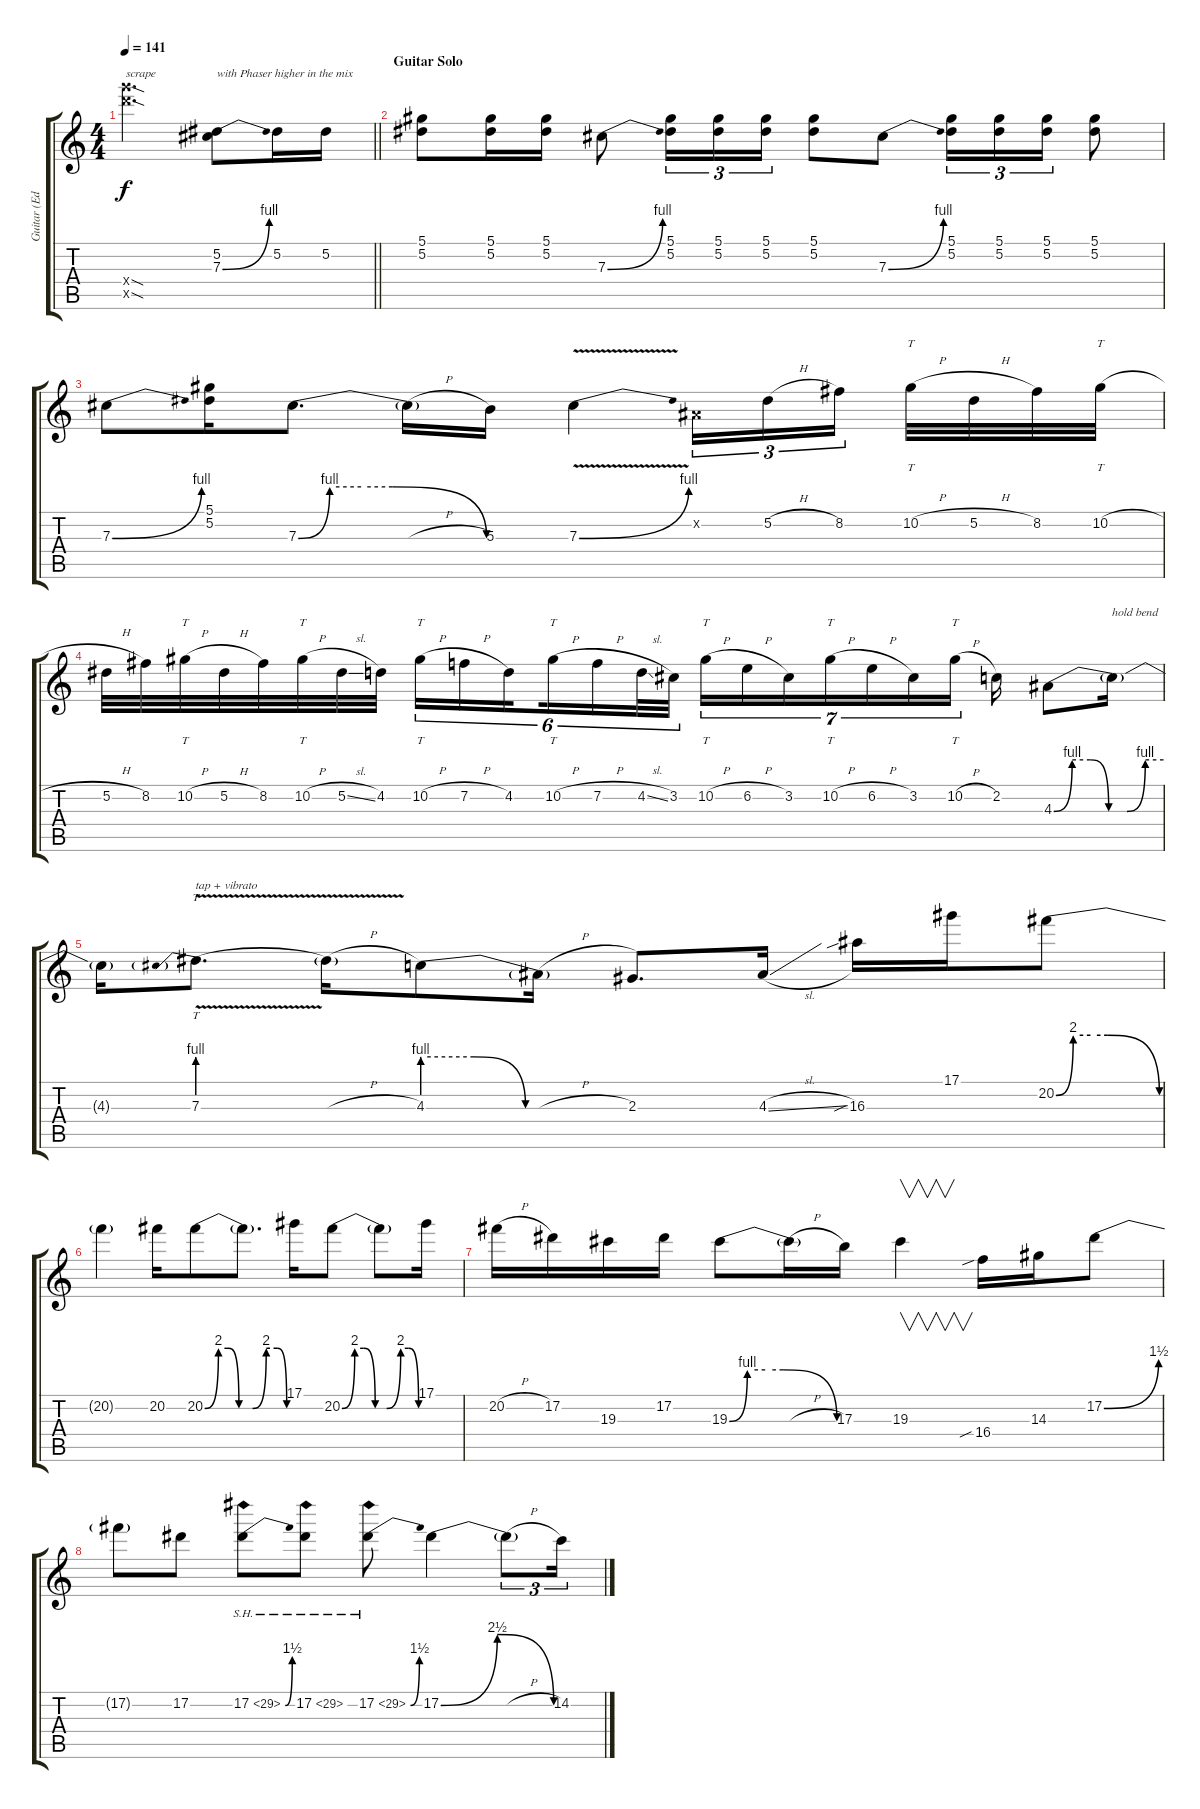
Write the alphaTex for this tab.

\track ("Guitar (Eddie Van Halen)" "Guitar (Ed") {instrument distortionguitar}
\staff {score tabs}
\tuning (Eb4 Bb3 Gb3 Db3 Ab2 Eb2) {hide}
\ts (4 4)
\tempo 141
\clef g2
\barLineRight lightlight
\ks c
(30.4{sod x} 30.5{sod x}).2{d txt "scrape" dy f} (5.2 7.3{be (bend 0 0 60 4)}).8{txt "with Phaser higher in the mix"} 5.2.16 5.2.16 |
\section ("" "Guitar Solo")
(5.1 5.2).8 (5.1 5.2).16 (5.1 5.2).16 7.3{be (bend 0 0 60 4)}.8 (5.1 5.2).16{tu (3 2)} (5.1 5.2).16{tu (3 2)} (5.1 5.2).16{tu (3 2)} (5.1 5.2).8 7.3{be (bend 0 0 60 4)}.8 (5.1 5.2).16{tu (3 2)} (5.1 5.2).16{tu (3 2)} (5.1 5.2).16{tu (3 2)} (5.1 5.2).8 |
7.3{be (bend 0 0 60 4)}.8 (5.1 5.2).16 7.3{be (custom 0 0 10 4 20 4 30 4 60 0)}.8{d} 7.3{h t}.16 5.3.16 7.3{be (bend 0 0 60 4) v}.4 0.2{x}.16{tu (3 2)} 5.2{h}.16{tu (3 2)} 8.2.16{tu (3 2) beam splitsecondary} 10.2{h}.32{tt} 5.2{h}.32 8.2.32 10.2{h}.32{tt} |
5.2{h}.32 8.2.32 10.2{h}.32{tt} 5.2{h}.32 8.2.32 10.2{h}.32{tt} 5.2{sl}.32 4.2.32 10.2{h}.16{tt tu (6 4)} 7.2{h}.16{tu (6 4)} 4.2.16{tu (6 4) beam splitsecondary} 10.2{h}.16{tt tu (6 4)} 7.2{h}.16{tu (6 4)} 4.2{sl}.32{tu (6 4)} 3.2.32{tu (6 4)} 10.2{h}.16{tt tu (7 4)} 6.2{h}.16{tu (7 4)} 3.2.16{tu (7 4)} 10.2{h}.16{tt tu (7 4)} 6.2{h}.16{tu (7 4)} 3.2.16{tu (7 4)} 10.2{h}.16{tt tu (7 4)} 2.2.16 4.3{be (custom 0 0 10 4 20 4 30 0 40 0 50 4 60 4)}.8 4.3{t}.16{txt "hold bend"} |
4.3{t}.16 7.3{be (prebend 0 4 60 4) v}.8{tt d txt "tap + vibrato"} 7.3{h t}.16 4.3{be (custom 0 4 15 4 30 0 60 0)}.8 4.3{h t}.16 2.3.8{d} 4.3{sl}.16 16.3{sib}.16 17.1.16 20.2{be (custom 0 0 10 8 20 8 30 8 60 0)}.8 |
20.2{t}.4 20.2.16 20.2{be (custom 0 0 10 8 17 8 25 0 35 0 45 8 53 8 60 0)}.8 20.2{t}.8{d} 17.1.16 20.2{be (custom 0 0 10 8 17 8 26 0 35 0 46 8 52 8 60 0)}.8 20.2{t}.8 17.1.16 |
20.2{h}.16 17.2.16 19.3.16 17.2.16 19.3{be (custom 0 0 10 4 20 4 30 4 60 0)}.8 19.3{h t}.16 17.3.16 19.3.4{v} 16.4{sib}.16 14.3.16 17.2{be (bend 0 0 60 6)}.8 |
17.2{t}.8 17.2.8 17.2{be (bend 0 0 60 6) sh 12}.8 17.2{sh 12}.8 17.2{be (bend 0 0 60 6) sh 12}.8 17.2{be (bendrelease 0 0 15 10 45 10 60 0)}.4 17.2{h t}.8{tu (3 2)} 14.2.16{tu (3 2)}
